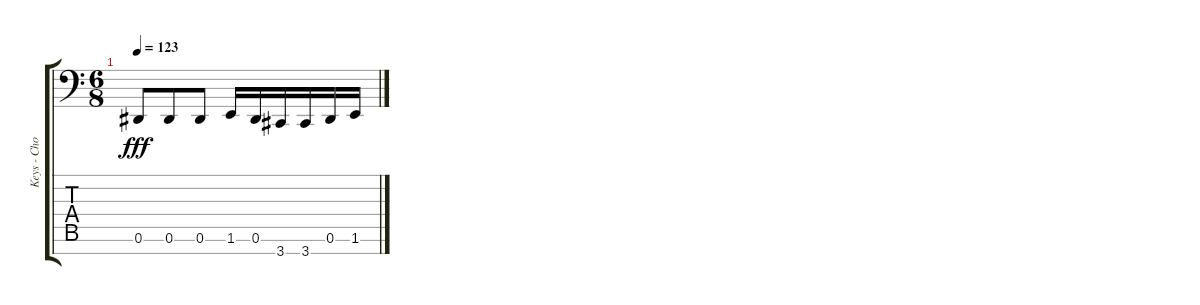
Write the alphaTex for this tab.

\track ("Keys - Chord I" "Keys - Cho") {instrument synthstrings1}
\staff {score tabs}
\tuning (Eb4 Bb3 Gb3 Db3 Ab2 Eb2 Bb1) {hide}
\ts (6 8)
\tempo 123
\clef f4
\ks c
0.6.8{dy fff instrument acousticgrandpiano} 0.6.8 0.6.8 1.6.16 0.6.16 3.7.16 3.7.16 0.6.16 1.6.16
